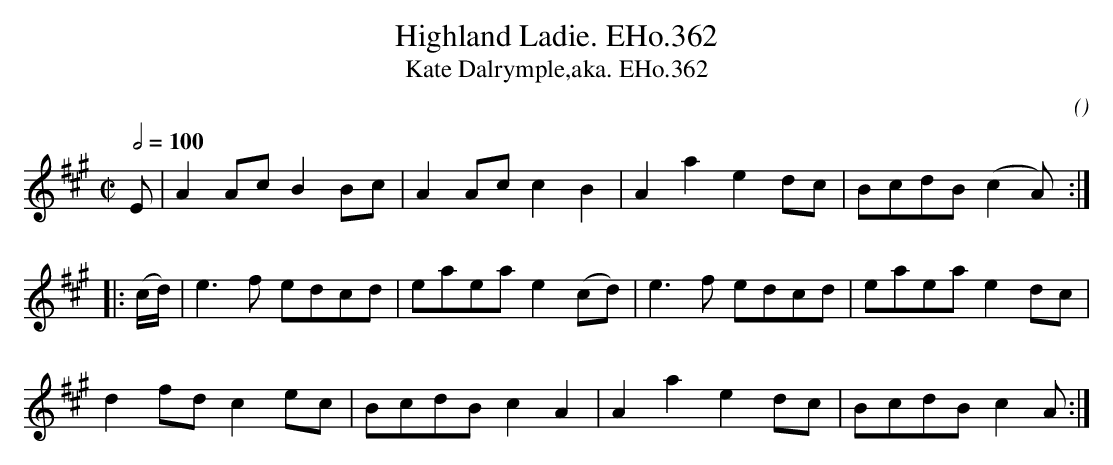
X:1
T:Highland Ladie. EHo.362
T:Kate Dalrymple,aka. EHo.362
M:C|
L:1/8
Q:1/2=100
C:
O:
K:A
E | A2Ac B2Bc | A2Ac c2B2 | A2a2 e2dc | BcdB (c2A) :|
|: (c/d/) | e3f edcd | eaea e2(cd) | e3f edcd | eaea e2dc |
d2fd c2ec | BcdB c2A2 | A2a2e2dc | BcdB c2A :|
